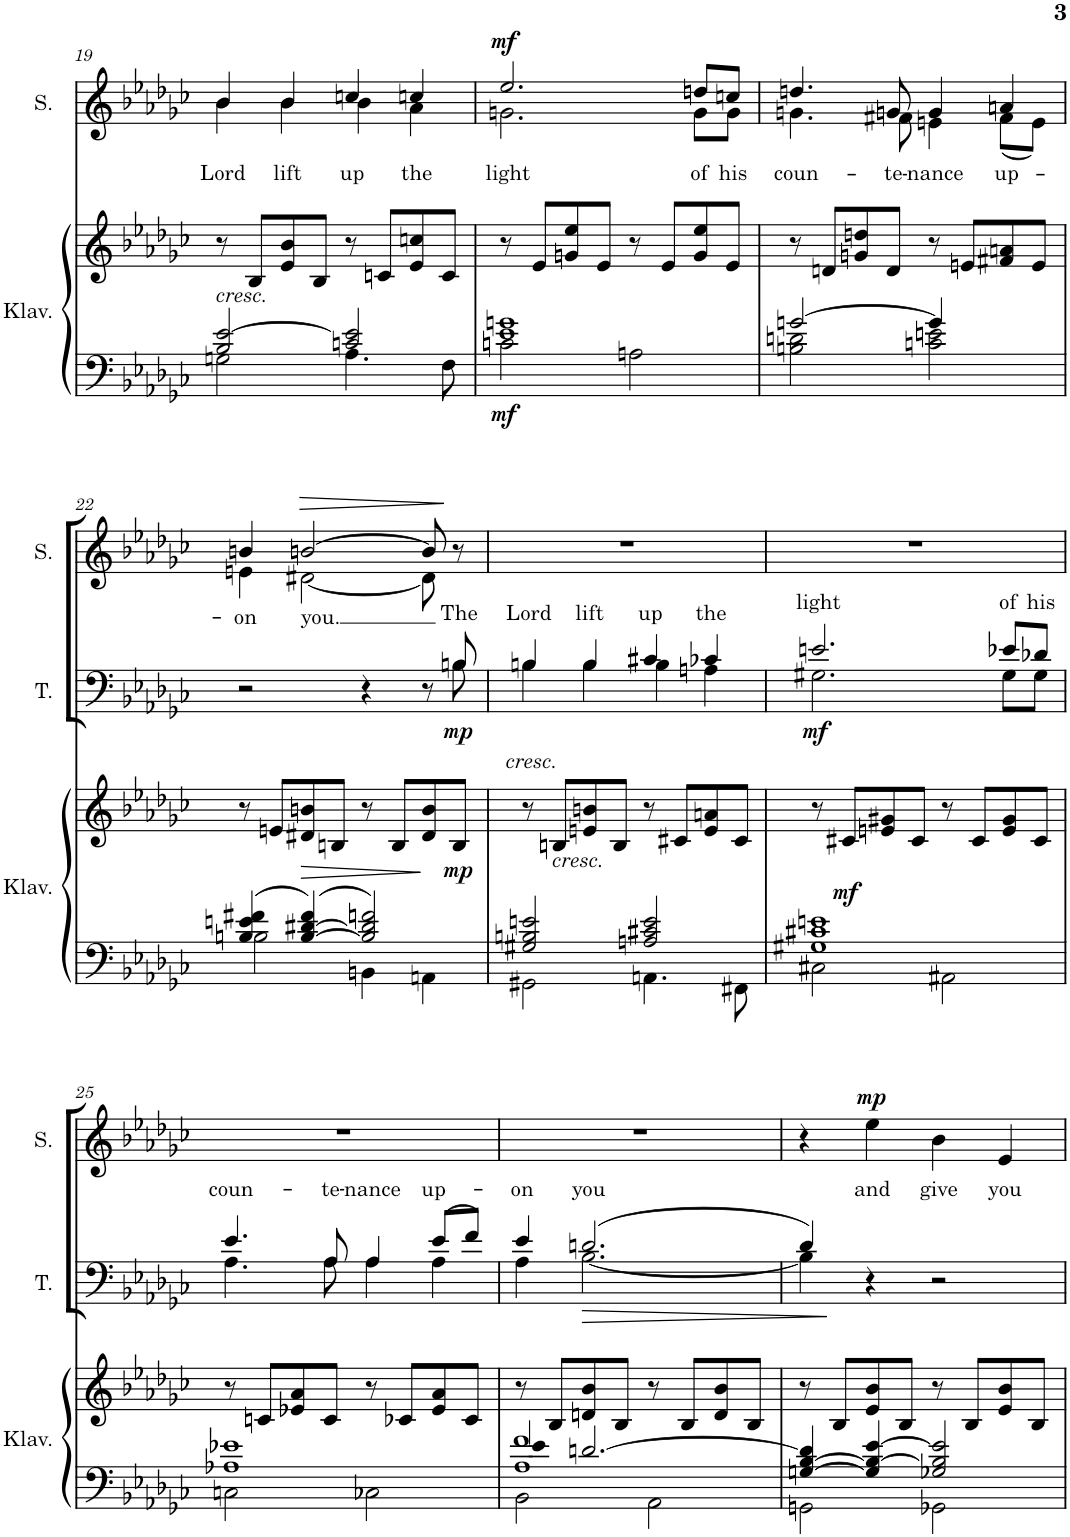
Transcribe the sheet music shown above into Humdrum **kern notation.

**kern	**kern	**dynam	**kern	**text	**text	**dynam	**kern	**text	**dynam
*part3	*part3	*part3	*part2	*part2	*part2	*part2	*part1	*part1	*part1
*staff4	*staff3	*staff3/4	*staff2	*staff2	*staff2	*staff2	*staff1	*staff1	*staff1
*I"Klavier	*	*	*I"Tenor	*	*	*	*I"Sopran	*	*
*I'Klav.	*	*	*I'T.	*	*	*	*I'S.	*	*
!!LO:PB:g=z
*clefF4	*clefG2	*	*clefF4	*	*	*	*clefG2	*	*
*k[b-e-a-d-g-c-]	*k[b-e-a-d-g-c-]	*	*k[b-e-a-d-g-c-]	*	*	*	*k[b-e-a-d-g-c-]	*	*
*M4/4	*M4/4	*	*M4/4	*	*	*	*M4/4	*	*
=19	=19	=19	=19	=19	=19	=19	=19	=19	=19
*^	*	*	*	*	*	*	*	*	*
!LO:TX:a:i:t=cresc.	!	!	!	!	!	!	!	!	!	!
!	!	!	!	!	!	!	!	!	!LO:LY:b	!
*	*	*	*	*	*	*	*	*^	*	*
2B-/ [2e-/	2Gn\	8r	.	1r	.	.	.	4b-/	4b-\	Lord	.
.	.	8B-/L	.	.	.	.	.	.	.	.	.
!	!	!	!	!	!	!	!	!	!	!LO:LY:b	!
.	.	8e-/ 8b-/	.	.	.	.	.	4b-/	4b-\	lift	.
.	.	8B-/J	.	.	.	.	.	.	.	.	.
!	!	!	!	!	!	!	!	!	!	!LO:LY:b	!
2cn/ 2e-/]	4.A-\	8r	.	.	.	.	.	4ccn/	4b-\	up	.
.	.	8cn/L	.	.	.	.	.	.	.	.	.
!	!	!	!	!	!	!	!	!	!	!LO:LY:b	!
.	.	8e-/ 8ccn/	.	.	.	.	.	4ccn/	4a-\	the	.
.	8F\	8c/J	.	.	.	.	.	.	.	.	.
=20	=20	=20	=20	=20	=20	=20	=20	=20	=20	=20	=20
!	!	!	!LO:DY:b=2	!	!	!	!	!	!	!LO:LY:b	!LO:DY:a
1e- 1gn	2cn\	8r	mf	1r	.	.	.	2.ee-/	2.gn\	light	mf
.	.	8e-/L	.	.	.	.	.	.	.	.	.
.	.	8gn/ 8ee-/	.	.	.	.	.	.	.	.	.
.	.	8e-/J	.	.	.	.	.	.	.	.	.
.	2An\	8r	.	.	.	.	.	.	.	.	.
.	.	8e-/L	.	.	.	.	.	.	.	.	.
!	!	!	!	!	!	!	!	!	!	!LO:LY:b	!
.	.	8g/ 8ee-/	.	.	.	.	.	8ddn/L	8g\L	of	.
!	!	!	!	!	!	!	!	!	!	!LO:LY:b	!
.	.	8e-/J	.	.	.	.	.	8ccn/J	8g\J	his	.
=21	=21	=21	=21	=21	=21	=21	=21	=21	=21	=21	=21
!	!	!	!	!	!	!	!	!	!	!LO:LY:b	!
[2gn/	2Bn\ 2dn\	8r	.	1r	.	.	.	4.ddn/	4.gn\	coun-	.
.	.	8dn/L	.	.	.	.	.	.	.	.	.
.	.	8gn/ 8ddn/	.	.	.	.	.	.	.	.	.
!	!	!	!	!	!	!	!	!	!	!LO:LY:b	!
.	.	8d/J	.	.	.	.	.	8gn/	8f#X\	-te-	.
!	!	!	!	!	!	!	!	!	!	!LO:LY:b	!
4g/]	2cn\ 2en\	8r	.	.	.	.	.	4g/	4en\	-nance	.
.	.	8en/L	.	.	.	.	.	.	.	.	.
!	!	!	!	!	!	!	!	!	!	!LO:LY:b	!
4ryy	.	8f#X/ 8an/	.	.	.	.	.	4an/	(8f#\L	up-	.
.	.	8e/J	.	.	.	.	.	.	8e\J)	.	.
!!LO:LB:g=z	!!
=22	=22	=22	=22	=22	=22	=22	=22	=22	=22	=22	=22
*	*	*	*	*^	*	*	*	*	*	*	*
!	!	!	!	!	!	!	!	!	!	!	!LO:LY:b	!
4Bn/ 4en/ 4f#X/	2Bn\	8r	.	2r	2..ryy	.	.	.	4bn/	4en\	-on	.
.	.	8en/L	.	.	.	.	.	.	.	.	.	.
!	!	!	!	!	!	!	!	!	!	!	!LO:LY:b	!LO:HP:b
[4B/ [4d#X/ 4f#/	.	8d#X/ 8bn/	.	.	.	.	.	.	[2bn/	[2d#X\	you.	>
.	.	8Bn/J	.	.	.	.	.	.	.	.	.	.
2B/] 2d#/] 2fn/	4BBn\	8r	.	4r	.	.	.	.	.	.	.	.
.	.	8B/L	.	.	.	.	.	.	.	.	.	.
.	4AAn\	8d#/ 8b/	.	8r	.	.	.	.	8b/]	8d#\]	.	.
!	!	!	!LO:DY:b	!	!	!LO:LY:a	!	!LO:DY:b	!	!	!	!
.	.	8B/J	mp	8Bn/	8B\	The	.	mp	8r	8ryy	.	]
=23	=23	=23	=23	=23	=23	=23	=23	=23	=23	=23	=23	=23
!	!	!	!	!	!	!LO:LY:a	!LO:LY:b	!	!	!	!	!
*	*	*	*	*	*	*	*	*	*v	*v	*	*
2G#X/ 2Bn/ 2en/	2GG#X\	8r	.	4Bn/	4B\	Lord	cresc.	.	1r	.	.
!	!	!LO:TX:b:i:t=cresc.	!	!	!	!	!	!	!	!	!
.	.	8Bn/L	.	.	.	.	.	.	.	.	.
!	!	!	!	!	!	!LO:LY:a	!	!	!	!	!
.	.	8en/ 8bn/	.	4B/	4B\	lift	.	.	.	.	.
.	.	8B/J	.	.	.	.	.	.	.	.	.
!	!	!	!	!	!	!LO:LY:a	!	!	!	!	!
2An/ 2c#X/ 2e/	4.AAn\	8r	.	4c#X/	4B\	up	.	.	.	.	.
.	.	8c#X/L	.	.	.	.	.	.	.	.	.
!	!	!	!	!	!	!LO:LY:a	!	!	!	!	!
.	.	8e/ 8an/	.	4c-X/	4An\	the	.	.	.	.	.
.	8FF#X\	8c#/J	.	.	.	.	.	.	.	.	.
=24	=24	=24	=24	=24	=24	=24	=24	=24	=24	=24	=24
!	!	!	!	!	!	!LO:LY:a	!	!LO:DY:b	!	!	!
1G#X 1c#X 1en	2C#X\	8r	.	2.en/	2.G#X\	light	.	mf	1r	.	.
!	!	!	!LO:DY:b	!	!	!	!	!	!	!	!
.	.	8c#X/L	mf	.	.	.	.	.	.	.	.
.	.	8en/ 8g#X/	.	.	.	.	.	.	.	.	.
.	.	8c#/J	.	.	.	.	.	.	.	.	.
.	2AA#X\	8r	.	.	.	.	.	.	.	.	.
.	.	8c#/L	.	.	.	.	.	.	.	.	.
!	!	!	!	!	!	!LO:LY:a	!	!	!	!	!
.	.	8e/ 8g#/	.	8e-X/L	8G#\L	of	.	.	.	.	.
!	!	!	!	!	!	!LO:LY:a	!	!	!	!	!
.	.	8c#/J	.	8d-X/J	8G#\J	his	.	.	.	.	.
!!LO:LB:g=z
=25	=25	=25	=25	=25	=25	=25	=25	=25	=25	=25	=25
!	!	!	!	!	!	!LO:LY:a	!	!	!	!	!
1A-X 1e-X	2Cn\	8r	.	4.e-/	4.A-\	coun-	.	.	1r	.	.
.	.	8cn/L	.	.	.	.	.	.	.	.	.
.	.	8e-X/ 8a-/	.	.	.	.	.	.	.	.	.
!	!	!	!	!	!	!LO:LY:a	!	!	!	!	!
.	.	8c/J	.	8A-/	8A-\	-te-	.	.	.	.	.
!	!	!	!	!	!	!LO:LY:a	!	!	!	!	!
.	2C-X\	8r	.	4A-/	4A-\	-nance	.	.	.	.	.
.	.	8c-X/L	.	.	.	.	.	.	.	.	.
!	!	!	!	!	!	!LO:LY:a	!	!	!	!	!
.	.	8e-/ 8a-/	.	(8e-/L	4A-\	up-	.	.	.	.	.
.	.	8c-/J	.	8f/J)	.	.	.	.	.	.	.
=26	=26	=26	=26	=26	=26	=26	=26	=26	=26	=26	=26
*	*^	*	*	*	*	*	*	*	*	*	*
!	!	!	!	!	!	!	!LO:LY:a	!	!	!	!	!
1A- 1f	2BB-\	4e-/	8r	.	4e-/	4A-\	-on	.	.	1r	.	.
.	.	.	8B-/L	.	.	.	.	.	.	.	.	.
!	!	!	!	!	!	!	!LO:LY:a	!	!LO:HP:b	!	!	!
.	.	[2.dn/	8dn/ 8b-/	.	(2.dn/	[2.B-\	you	.	>	.	.	.
.	.	.	8B-/J	.	.	.	.	.	.	.	.	.
.	2AA-\	.	8r	.	.	.	.	.	.	.	.	.
.	.	.	8B-/L	.	.	.	.	.	.	.	.	.
.	.	.	8d/ 8b-/	.	.	.	.	.	.	.	.	.
.	.	.	8B-/J	.	.	.	.	.	.	.	.	.
*	*v	*v	*	*	*	*	*	*	*	*	*	*
=27	=27	=27	=27	=27	=27	=27	=27	=27	=27	=27	=27
[4Gn/ [4B-/ 4d/]	2GGn\	8r	.	4d-/)	4B-\]	.	.	.	4r	.	.
.	.	8B-/L	.	.	.	.	.	.	.	.	.
!	!	!	!	!	!	!	!	!	!	!LO:LY:b	!LO:DY:a
4G/] 4B-/_ [4e-/	.	8e-/ 8b-/	.	4r	4ryy	.	.	]	4ee-\	and	mp
.	.	8B-/J	.	.	.	.	.	.	.	.	.
!	!	!	!	!	!	!	!	!	!	!LO:LY:b	!
2G-X/ 2B-/] 2e-/]	2GG-X\	8r	.	2r	2ryy	.	.	.	4b-\	give	.
.	.	8B-/L	.	.	.	.	.	.	.	.	.
!	!	!	!	!	!	!	!	!	!	!LO:LY:b	!
.	.	8e-/ 8b-/	.	.	.	.	.	.	4e-/	you	.
.	.	8B-/J	.	.	.	.	.	.	.	.	.
*v	*v	*	*	*v	*v	*	*	*	*	*	*
=	=	=	=	=	=	=	=	=	=
*-	*-	*-	*-	*-	*-	*-	*-	*-	*-
